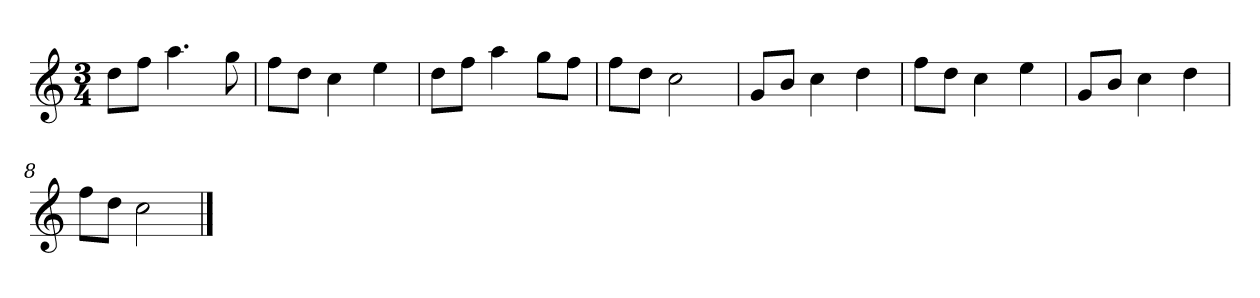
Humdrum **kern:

**kern
*part1
*staff1
*clefG2
*k[]
*C:
*M3/4
=
8dd\L
8ff\J
4.aa
8gg
=2
8ff\L
8dd\J
4cc
4ee
=3
8dd\L
8ff\J
4aa
8gg\L
8ff\J
=4
8ff\L
8dd\J
2cc
=5y
8g/L
8b/J
4cc
4dd
=6
8ff\L
8dd\J
4cc
4ee
=7
8g/L
8b/J
4cc
4dd
=8
8ff\L
8dd\J
2cc
==
*-
